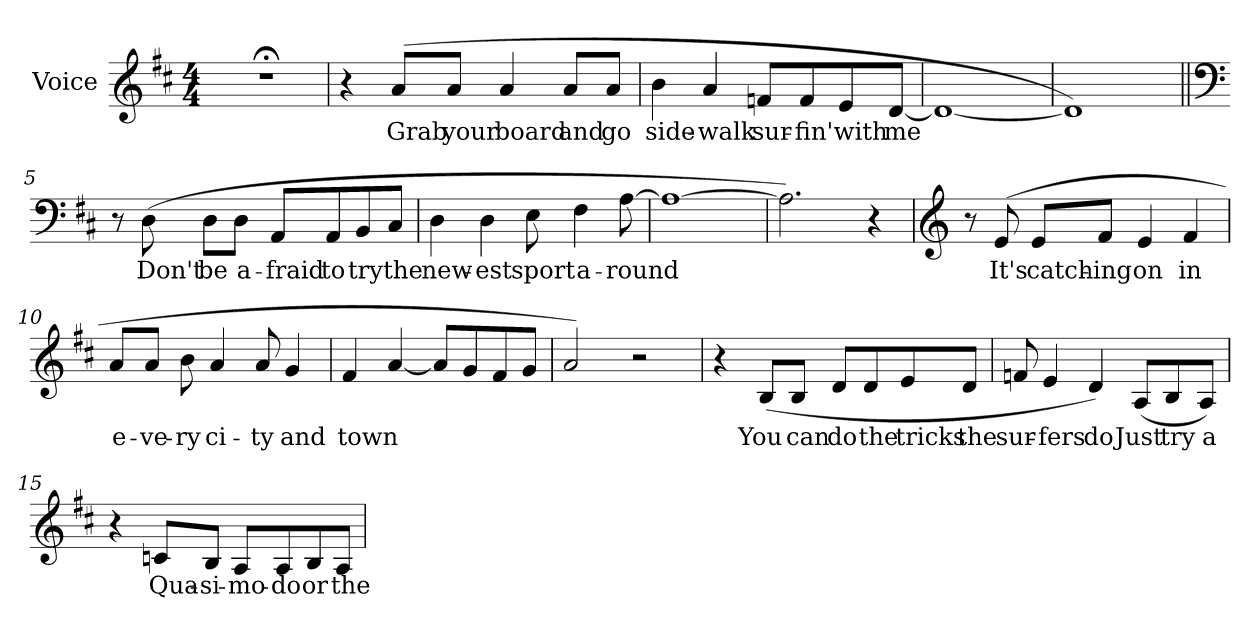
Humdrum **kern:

**kern	**text
*part1	*part1
*staff1	*staff1
*I"Voice	*
*I'Voice	*
!!LO:PB:g=z
*clefG2	*
*k[f#c#]	*
*D:	*
*M4/4	*
=	=
1r;<	.
=1	=1
4r	.
!	!LO:LY:b:color=#000000
(8ai/L	Grab
!	!LO:LY:b:color=#000000
8ai/J	your
!	!LO:LY:b:color=#000000
4ai/	board
!	!LO:LY:b:color=#000000
8ai/L	and
!	!LO:LY:b:color=#000000
8ai/J	go
=2	=2
!	!LO:LY:b:color=#000000
4bi\	side-
!	!LO:LY:b:color=#000000
4ai/	-walk
!	!LO:LY:b:color=#000000
8fni/L	sur-
!	!LO:LY:b:color=#000000
8fi/	-fin'
!	!LO:LY:b:color=#000000
8ei/	with
!	!LO:LY:b:color=#000000
[8di/J	me
=3	=3
1di_	.
=4	=4
1di])	.
!!LO:LB:g=z
=5||	=5||
*clefF4	*
8r	.
!	!LO:LY:b:color=#000000
(8Di\	Don't
!	!LO:LY:b:color=#000000
8Di\L	be
!	!LO:LY:b:color=#000000
8Di\J	a-
!	!LO:LY:b:color=#000000
8AAi/L	-fraid
!	!LO:LY:b:color=#000000
8AAi/	to
!	!LO:LY:b:color=#000000
8BBi/	try
!	!LO:LY:b:color=#000000
8C#i/J	the
=6	=6
!	!LO:LY:b:color=#000000
4Di\	new-
!	!LO:LY:b:color=#000000
4Di\	-est
!	!LO:LY:b:color=#000000
8Ei\	sport
!	!LO:LY:b:color=#000000
4F#i\	a-
!	!LO:LY:b:color=#000000
[8Ai\	-round
=7	=7
1Ai_	.
=8	=8
2.Ai\])	.
4r	.
!!LO:LB:g=z
=9	=9
*clefG2	*
8r	.
!	!LO:LY:b:color=#000000
(8ei/	It's
!	!LO:LY:b:color=#000000
8ei/L	catch-
!	!LO:LY:b:color=#000000
8f#i/J	-ing
!	!LO:LY:b:color=#000000
4ei/	on
!	!LO:LY:b:color=#000000
4f#i/	in
=10	=10
!	!LO:LY:b:color=#000000
8ai/L	e-
!	!LO:LY:b:color=#000000
8ai/J	-ve-
!	!LO:LY:b:color=#000000
8bi\	-ry
!	!LO:LY:b:color=#000000
4ai/	ci-
!	!LO:LY:b:color=#000000
8ai/	-ty
!	!LO:LY:b:color=#000000
4gi/	and
=11	=11
!	!LO:LY:b:color=#000000
4f#i/	town
[4ai/	.
8ai/L]	.
8gi/	.
8f#i/	.
8gi/J	.
=12	=12
2ai/)	.
2r	.
!!LO:LB:g=z
=13	=13
4r	.
!	!LO:LY:b:color=#000000
(8Bi/L	You
!	!LO:LY:b:color=#000000
8Bi/J	can
!	!LO:LY:b:color=#000000
8di/L	do
!	!LO:LY:b:color=#000000
8di/	the
!	!LO:LY:b:color=#000000
8ei/	tricks
!	!LO:LY:b:color=#000000
8di/J	the
=14	=14
!	!LO:LY:b:color=#000000
8fni/	sur-
!	!LO:LY:b:color=#000000
4ei/	-fers
!	!LO:LY:b:color=#000000
4di/)	do
!	!LO:LY:b:color=#000000
(8Ai/L	Just
!	!LO:LY:b:color=#000000
8Bi/	try
!	!LO:LY:b:color=#000000
8Ai/J)	a
=15	=15
4r	.
!	!LO:LY:b:color=#000000
8cni/L	Qua-
!	!LO:LY:b:color=#000000
8Bi/J	-si-
!	!LO:LY:b:color=#000000
8Ai/L	-mo-
!	!LO:LY:b:color=#000000
8Ai/	-do
!	!LO:LY:b:color=#000000
8Bi/	or
!	!LO:LY:b:color=#000000
8Ai/J	the
=	=
*-	*-
